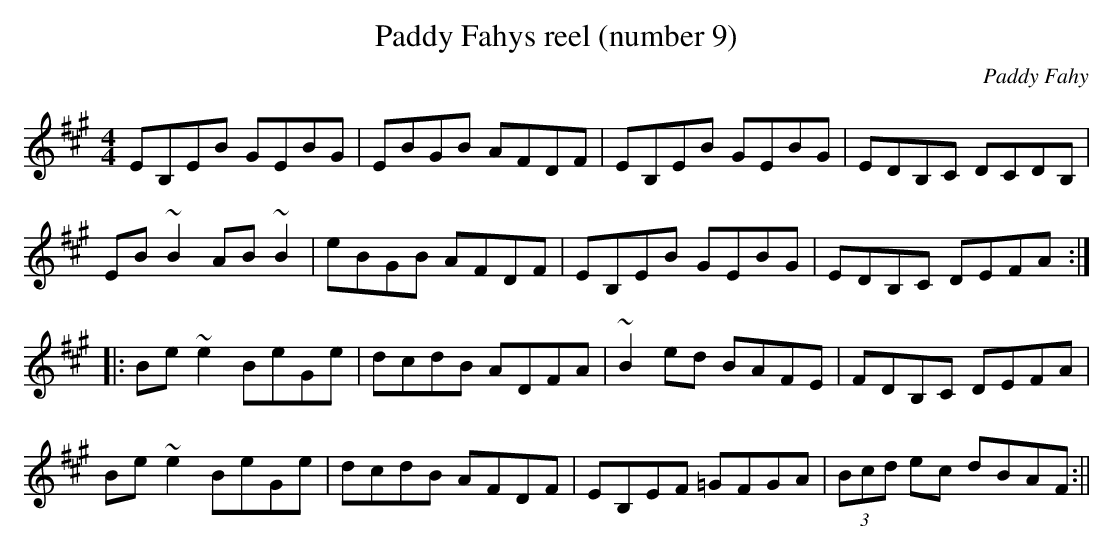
X:1
T:Paddy Fahys reel (number 9)
M:4/4
L:1/8
C:Paddy Fahy
K:A
 EB,EB GEBG | EBGB AFDF | EB,EB GEBG | EDB,C DCDB, |
 EB~B2 AB~B2 | eBGB AFDF | EB,EB GEBG | EDB,C DEFA :||:
 Be~e2 BeGe | dcdB ADFA | ~B2ed BAFE | FDB,C DEFA |
 Be~e2 BeGe | dcdB AFDF | EB,EF =GFGA | (3Bcd ec dBAF :||
